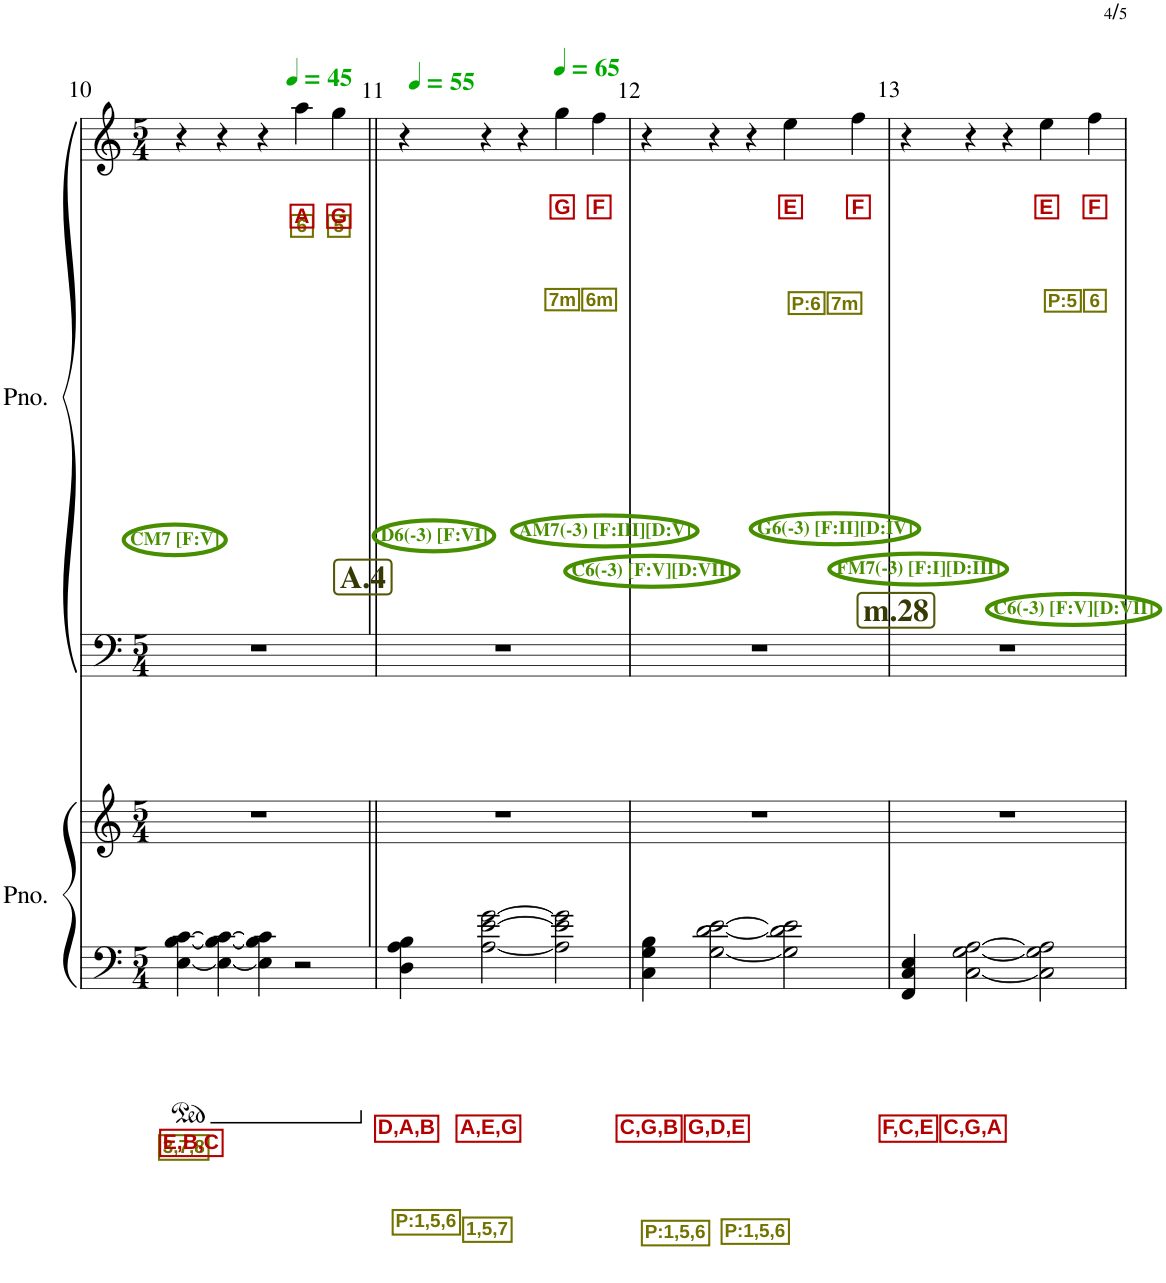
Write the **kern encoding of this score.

**kern	**text	**text	**text	**kern	**kern	**kern	**text	**text	**text
*part2	*part2	*part2	*part2	*part2	*part1	*part1	*part1	*part1	*part1
*staff4	*staff4	*staff4	*staff4	*staff3	*staff2	*staff1	*staff1	*staff1	*staff1
*I"ピアノ	*	*	*	*	*I"ピアノ	*	*	*	*
!!LO:PB:g=z
*clefF4	*	*	*	*clefG2	*clefF4	*clefG2	*	*	*
*k[]	*	*	*	*k[]	*k[]	*k[]	*	*	*
*M5/4	*	*	*	*M5/4	*M5/4	*M5/4	*	*	*
=10	=10	=10	=10	=10	=10	=10	=10	=10	=10
!	!	!	!	!	!	!LO:TX:b:B:color=#478E00:t=CM7 [F&colon;V]	!	!	!
!	!	!LO:LY:b:color=#B30000	!LO:LY:b:color=#727200	!	!	!	!	!	!
[4E\ [4B\ [4c\	.	E,B,C	3,7,8	4%5r	4%5r	4r	.	.	.
4E\_ 4B\_ 4c\_	.	.	.	.	.	4r	.	.	.
4E\] 4B\] 4c\]	.	.	.	.	.	4r	.	.	.
*	*	*	*	*	*	*MM45	*	*	*
!	!	!	!	!	!	!	!	!LO:LY:b:color=#B30000	!LO:LY:b:color=#727200
2r	.	.	.	.	.	4aa\	.	A	6
!	!	!	!	!	!	!	!	!LO:LY:b:color=#B30000	!LO:LY:b:color=#727200
.	.	.	.	.	.	4gg\	.	G	5
=11||	=11||	=11||	=11||	=11||	=11||	=11||	=11||	=11||	=11||
!!LO:REH:place=s1:b:B:cj:color=#373904:fs=15:t=A.4
*	*	*	*	*	*	*MM55	*	*	*
!	!	!	!	!	!	!LO:TX:b:B:color=#478E00:t=D6(-3) [F&colon;VI]	!	!	!
!	!	!LO:LY:b:color=#B30000	!LO:LY:b:color=#727200	!	!	!	!	!	!
4D\ 4A\ 4B\	.	D,A,B	P:1,5,6	4%5r	4%5r	4r	.	.	.
!	!	!	!	!	!	!LO:TX:b:B:color=#478E00:t=AM7(-3) [F&colon;III][D&colon;V]	!	!	!
!	!	!LO:LY:b:color=#B30000	!LO:LY:b:color=#727200	!	!	!	!	!	!
[2A\ [2e\ [2g\	.	A,E,G	1,5,7	.	.	4r	.	.	.
.	.	.	.	.	.	4r	.	.	.
*	*	*	*	*	*	*MM65	*	*	*
!	!	!	!	!	!	!	!	!LO:LY:b:color=#B30000	!LO:LY:b:color=#727200
2A\] 2e\] 2g\]	.	.	.	.	.	4gg\	.	G	7m
!	!	!	!	!	!	!	!	!LO:LY:b:color=#B30000	!LO:LY:b:color=#727200
.	.	.	.	.	.	4ff\	.	F	6m
=12	=12	=12	=12	=12	=12	=12	=12	=12	=12
!	!	!	!	!	!	!LO:TX:b:B:color=#478E00:t=C6(-3) [F&colon;V][D&colon;VII]	!	!	!
!	!	!LO:LY:b:color=#B30000	!LO:LY:b:color=#727200	!	!	!	!	!	!
4C\ 4G\ 4B\	.	C,G,B	P:1,5,6	4%5r	4%5r	4r	.	.	.
!	!	!	!	!	!	!LO:TX:b:B:color=#478E00:t=G6(-3) [F&colon;II][D&colon;IV]	!	!	!
!	!	!LO:LY:b:color=#B30000	!LO:LY:b:color=#727200	!	!	!	!	!	!
[2G\ [2d\ [2e\	.	G,D,E	P:1,5,6	.	.	4r	.	.	.
.	.	.	.	.	.	4r	.	.	.
!	!	!	!	!	!	!	!	!LO:LY:b:color=#B30000	!LO:LY:b:color=#727200
2G\] 2d\] 2e\]	.	.	.	.	.	4ee\	.	E	P:6
!	!	!	!	!	!	!	!	!LO:LY:b:color=#B30000	!LO:LY:b:color=#727200
.	.	.	.	.	.	4ff\	.	F	7m
!!LO:REH:place=s1:b:B:cj:color=#373904:fs=15:t=m.28
=13	=13	=13	=13	=13	=13	=13	=13	=13	=13
!	!	!	!	!	!	!LO:TX:b:B:color=#478E00:t=FM7(-3) [F&colon;I][D&colon;III]	!	!	!
!	!	!LO:LY:b:color=#B30000	!	!	!	!	!	!	!
4FF/ 4C/ 4E/	.	F,C,E	.	4%5r	4%5r	4r	.	.	.
!	!	!	!	!	!	!LO:TX:b:B:color=#478E00:t=C6(-3) [F&colon;V][D&colon;VII]	!	!	!
!	!	!LO:LY:b:color=#B30000	!	!	!	!	!	!	!
[2C\ [2G\ [2A\	.	C,G,A	.	.	.	4r	.	.	.
.	.	.	.	.	.	4r	.	.	.
!	!	!	!	!	!	!	!	!LO:LY:b:color=#B30000	!LO:LY:b:color=#727200
2C\] 2G\] 2A\]	.	.	.	.	.	4ee\	.	E	P:5
!	!	!	!	!	!	!	!	!LO:LY:b:color=#B30000	!LO:LY:b:color=#727200
.	.	.	.	.	.	4ff\	.	F	6
=	=	=	=	=	=	=	=	=	=
*-	*-	*-	*-	*-	*-	*-	*-	*-	*-
